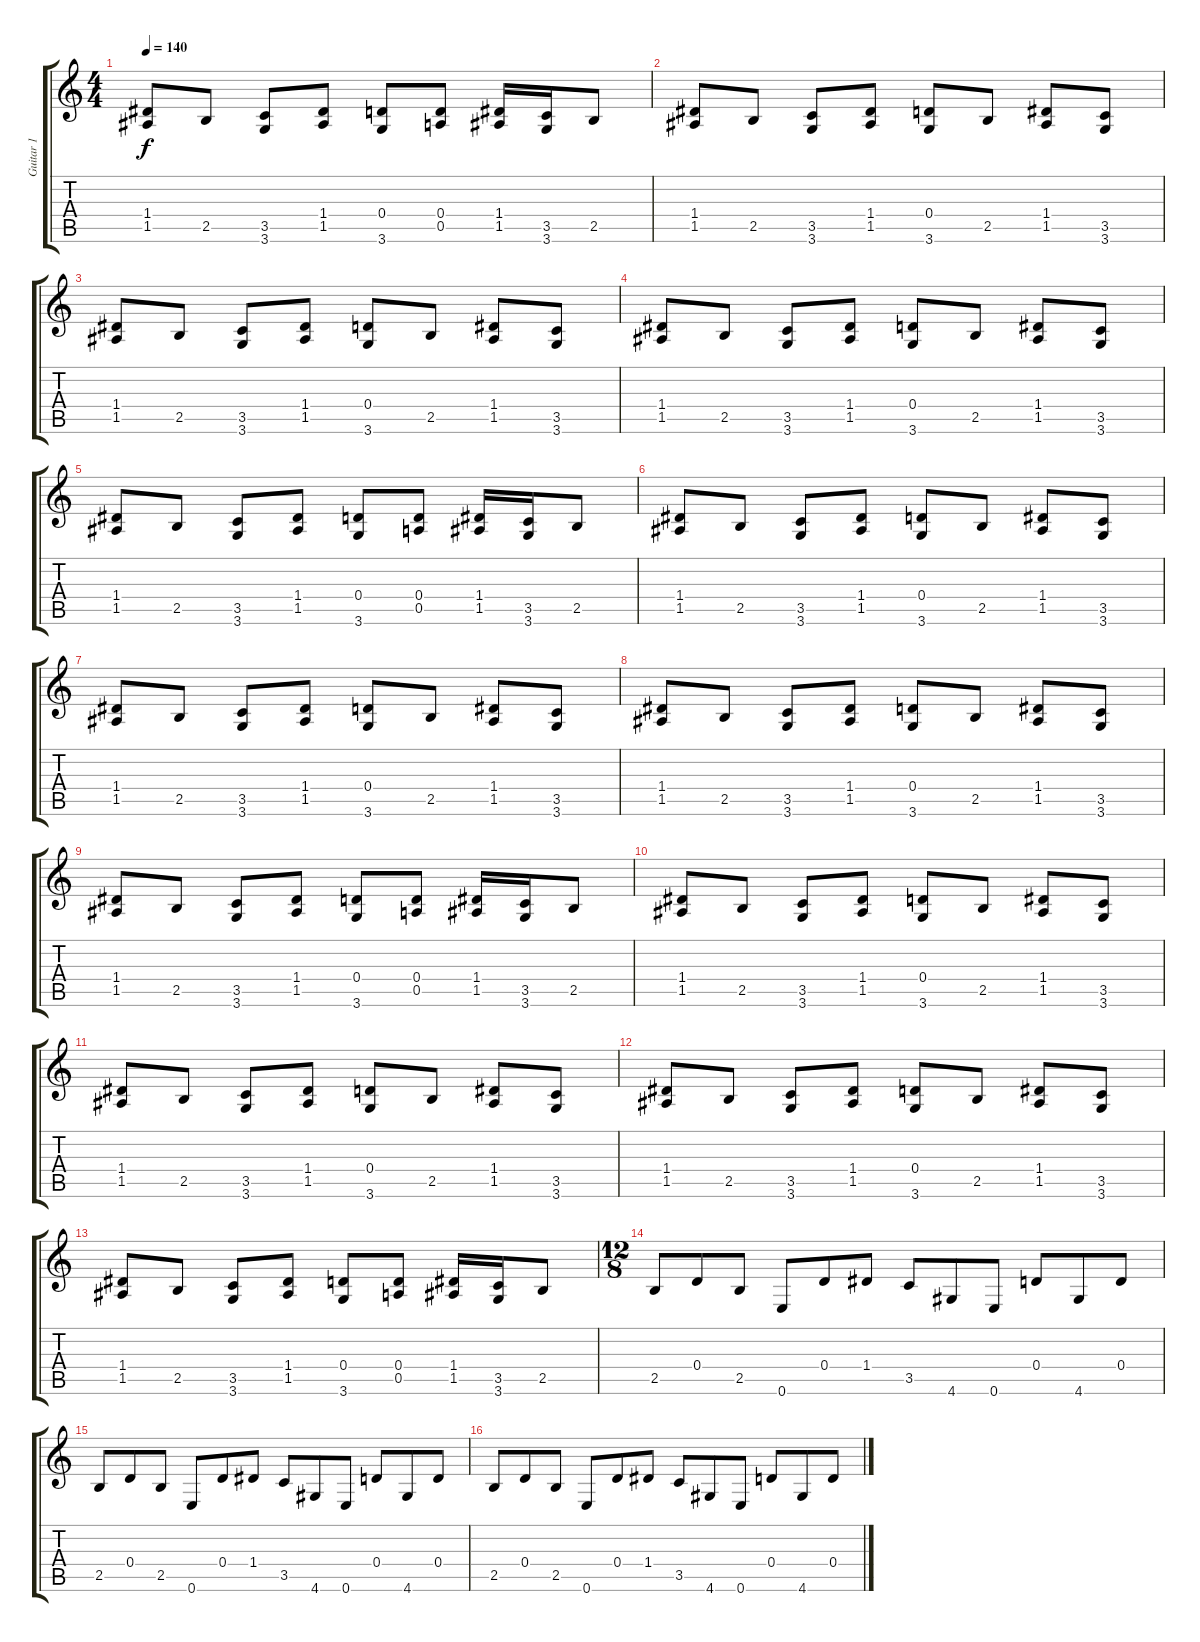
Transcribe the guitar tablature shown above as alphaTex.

\track ("Guitar 1" "Guitar 1") {instrument distortionguitar}
\staff {score tabs}
\tuning (E4 B3 G3 D3 A2 E2) {hide}
\ts (4 4)
\tempo 140
\clef g2
\ks c
(1.4 1.5).8{dy f} 2.5.8 (3.5 3.6).8 (1.4 1.5).8 (0.4 3.6).8 (0.4 0.5).8 (1.4 1.5).16 (3.5 3.6).16 2.5.8 |
(1.4 1.5).8 2.5.8 (3.5 3.6).8 (1.4 1.5).8 (0.4 3.6).8 2.5.8 (1.4 1.5).8 (3.5 3.6).8 |
(1.4 1.5).8 2.5.8 (3.5 3.6).8 (1.4 1.5).8 (0.4 3.6).8 2.5.8 (1.4 1.5).8 (3.5 3.6).8 |
(1.4 1.5).8 2.5.8 (3.5 3.6).8 (1.4 1.5).8 (0.4 3.6).8 2.5.8 (1.4 1.5).8 (3.5 3.6).8 |
(1.4 1.5).8 2.5.8 (3.5 3.6).8 (1.4 1.5).8 (0.4 3.6).8 (0.4 0.5).8 (1.4 1.5).16 (3.5 3.6).16 2.5.8 |
(1.4 1.5).8 2.5.8 (3.5 3.6).8 (1.4 1.5).8 (0.4 3.6).8 2.5.8 (1.4 1.5).8 (3.5 3.6).8 |
(1.4 1.5).8 2.5.8 (3.5 3.6).8 (1.4 1.5).8 (0.4 3.6).8 2.5.8 (1.4 1.5).8 (3.5 3.6).8 |
(1.4 1.5).8 2.5.8 (3.5 3.6).8 (1.4 1.5).8 (0.4 3.6).8 2.5.8 (1.4 1.5).8 (3.5 3.6).8 |
(1.4 1.5).8 2.5.8 (3.5 3.6).8 (1.4 1.5).8 (0.4 3.6).8 (0.4 0.5).8 (1.4 1.5).16 (3.5 3.6).16 2.5.8 |
(1.4 1.5).8 2.5.8 (3.5 3.6).8 (1.4 1.5).8 (0.4 3.6).8 2.5.8 (1.4 1.5).8 (3.5 3.6).8 |
(1.4 1.5).8 2.5.8 (3.5 3.6).8 (1.4 1.5).8 (0.4 3.6).8 2.5.8 (1.4 1.5).8 (3.5 3.6).8 |
(1.4 1.5).8 2.5.8 (3.5 3.6).8 (1.4 1.5).8 (0.4 3.6).8 2.5.8 (1.4 1.5).8 (3.5 3.6).8 |
(1.4 1.5).8 2.5.8 (3.5 3.6).8 (1.4 1.5).8 (0.4 3.6).8 (0.4 0.5).8 (1.4 1.5).16 (3.5 3.6).16 2.5.8 |
\ts (12 8)
2.5.8 0.4.8 2.5.8 0.6.8 0.4.8 1.4.8 3.5.8 4.6.8 0.6.8 0.4.8 4.6.8 0.4.8 |
2.5.8 0.4.8 2.5.8 0.6.8 0.4.8 1.4.8 3.5.8 4.6.8 0.6.8 0.4.8 4.6.8 0.4.8 |
2.5.8 0.4.8 2.5.8 0.6.8 0.4.8 1.4.8 3.5.8 4.6.8 0.6.8 0.4.8 4.6.8 0.4.8
